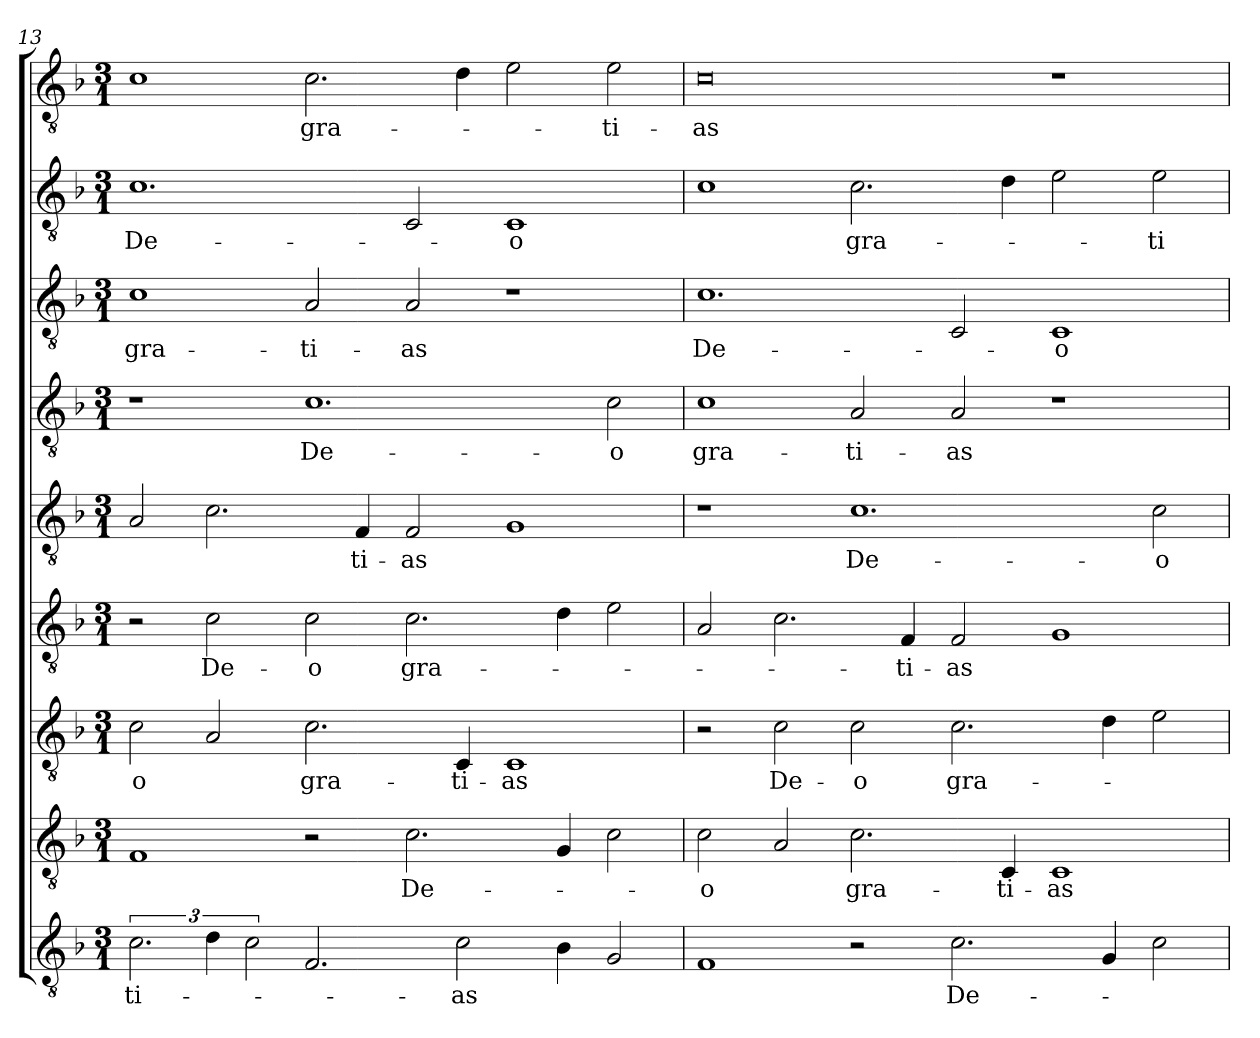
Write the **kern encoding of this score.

**kern	**text	**kern	**text	**kern	**text	**kern	**text	**kern	**text	**kern	**text	**kern	**text	**kern	**text	**kern	**text
*part9	*part9	*part8	*part8	*part7	*part7	*part6	*part6	*part5	*part5	*part4	*part4	*part3	*part3	*part2	*part2	*part1	*part1
*staff9	*staff9	*staff8	*staff8	*staff7	*staff7	*staff6	*staff6	*staff5	*staff5	*staff4	*staff4	*staff3	*staff3	*staff2	*staff2	*staff1	*staff1
!!LO:LB:g=z
*clefGv2	*	*clefGv2	*	*clefGv2	*	*clefGv2	*	*clefGv2	*	*clefGv2	*	*clefGv2	*	*clefGv2	*	*clefGv2	*
*k[b-]	*	*k[b-]	*	*k[b-]	*	*k[b-]	*	*k[b-]	*	*k[b-]	*	*k[b-]	*	*k[b-]	*	*k[b-]	*
*F:	*	*F:	*	*F:	*	*F:	*	*F:	*	*F:	*	*F:	*	*F:	*	*F:	*
*M3/1	*	*M3/1	*	*M3/1	*	*M3/1	*	*M3/1	*	*M3/1	*	*M3/1	*	*M3/1	*	*M3/1	*
=13	=13	=13	=13	=13	=13	=13	=13	=13	=13	=13	=13	=13	=13	=13	=13	=13	=13
!	!LO:LY:b	!	!	!	!LO:LY:b	!	!	!	!	!	!	!	!LO:LY:b	!	!LO:LY:b	!	!
3.c\	-ti-	1F	.	2c\	-o	2r	.	2A/	.	1r	.	1c	gra-	1.c	De-	1c	.
!	!	!	!	!	!	!	!LO:LY:b	!	!	!	!	!	!	!	!	!	!
6d\	.	.	.	2A/	.	2c\	De-	2.c\	.	.	.	.	.	.	.	.	.
3c\	.	.	.	.	.	.	.	.	.	.	.	.	.	.	.	.	.
!	!	!	!	!	!LO:LY:b	!	!LO:LY:b	!	!	!	!LO:LY:b	!	!LO:LY:b	!	!	!	!LO:LY:b
2.F/	.	2r	.	2.c\	gra-	2c\	-o	.	.	1.c	De-	2A/	-ti-	.	.	2.c\	gra-
!	!	!	!	!	!	!	!	!	!LO:LY:b	!	!	!	!	!	!	!	!
.	.	.	.	.	.	.	.	4F/	-ti-	.	.	.	.	.	.	.	.
!	!	!	!LO:LY:b	!	!	!	!LO:LY:b	!	!LO:LY:b	!	!	!	!LO:LY:b	!	!	!	!
.	.	2.c\	-De-	.	.	2.c\	gra-	2F/	-as	.	.	2A/	-as	2C/	.	.	.
!	!LO:LY:b	!	!	!	!LO:LY:b	!	!	!	!	!	!	!	!	!	!	!	!
2c\	as	.	.	4C/	-ti-	.	.	.	.	.	.	.	.	.	.	4d\	.
!	!	!	!	!	!LO:LY:b	!	!	!	!	!	!	!	!	!	!LO:LY:b	!	!
.	.	.	.	1C	-as	.	.	1G	.	.	.	1r	.	1C	-o	2e\	.
4B-\	.	4G/	.	.	.	4d\	.	.	.	.	.	.	.	.	.	.	.
!	!	!	!	!	!	!	!	!	!	!	!LO:LY:b	!	!	!	!	!	!LO:LY:b
2G/	.	2c\	.	.	.	2e\	.	.	.	2c\	-o	.	.	.	.	2e\	-ti-
=14	=14	=14	=14	=14	=14	=14	=14	=14	=14	=14	=14	=14	=14	=14	=14	=14	=14
!	!	!	!LO:LY:b	!	!	!	!	!	!	!	!LO:LY:b	!	!LO:LY:b	!	!	!	!LO:LY:b
1F	.	2c\	o	2r	.	2A/	.	1r	.	1c	gra-	1.c	De-	1c	.	0c	-as
!	!	!	!	!	!LO:LY:b	!	!	!	!	!	!	!	!	!	!	!	!
.	.	2A/	.	2c\	De-	2.c\	.	.	.	.	.	.	.	.	.	.	.
!	!	!	!LO:LY:b	!	!LO:LY:b	!	!	!	!LO:LY:b	!	!LO:LY:b	!	!	!	!LO:LY:b	!	!
2r	.	2.c\	-gra-	2c\	-o	.	.	1.c	De-	2A/	-ti-	.	.	2.c\	gra-	.	.
!	!	!	!	!	!	!	!LO:LY:b	!	!	!	!	!	!	!	!	!	!
.	.	.	.	.	.	4F/	-ti-	.	.	.	.	.	.	.	.	.	.
!	!LO:LY:b	!	!	!	!LO:LY:b	!	!LO:LY:b	!	!	!	!LO:LY:b	!	!	!	!	!	!
2.c\	-De-	.	.	2.c\	gra-	2F/	-as	.	.	2A/	-as	2C/	.	.	.	.	.
!	!	!	!LO:LY:b	!	!	!	!	!	!	!	!	!	!	!	!	!	!
.	.	4C/	-ti-	.	.	.	.	.	.	.	.	.	.	4d\	.	.	.
!	!	!	!LO:LY:b	!	!	!	!	!	!	!	!	!	!LO:LY:b	!	!	!	!
.	.	1C	as	.	.	1G	.	.	.	1r	.	1C	-o	2e\	.	1r	.
4G/	.	.	.	4d\	.	.	.	.	.	.	.	.	.	.	.	.	.
!	!	!	!	!	!	!	!	!	!LO:LY:b	!	!	!	!	!	!LO:LY:b	!	!
2c\	.	.	.	2e\	.	.	.	2c\	-o	.	.	.	.	2e\	-ti-	.	.
=	=	=	=	=	=	=	=	=	=	=	=	=	=	=	=	=	=
*-	*-	*-	*-	*-	*-	*-	*-	*-	*-	*-	*-	*-	*-	*-	*-	*-	*-
